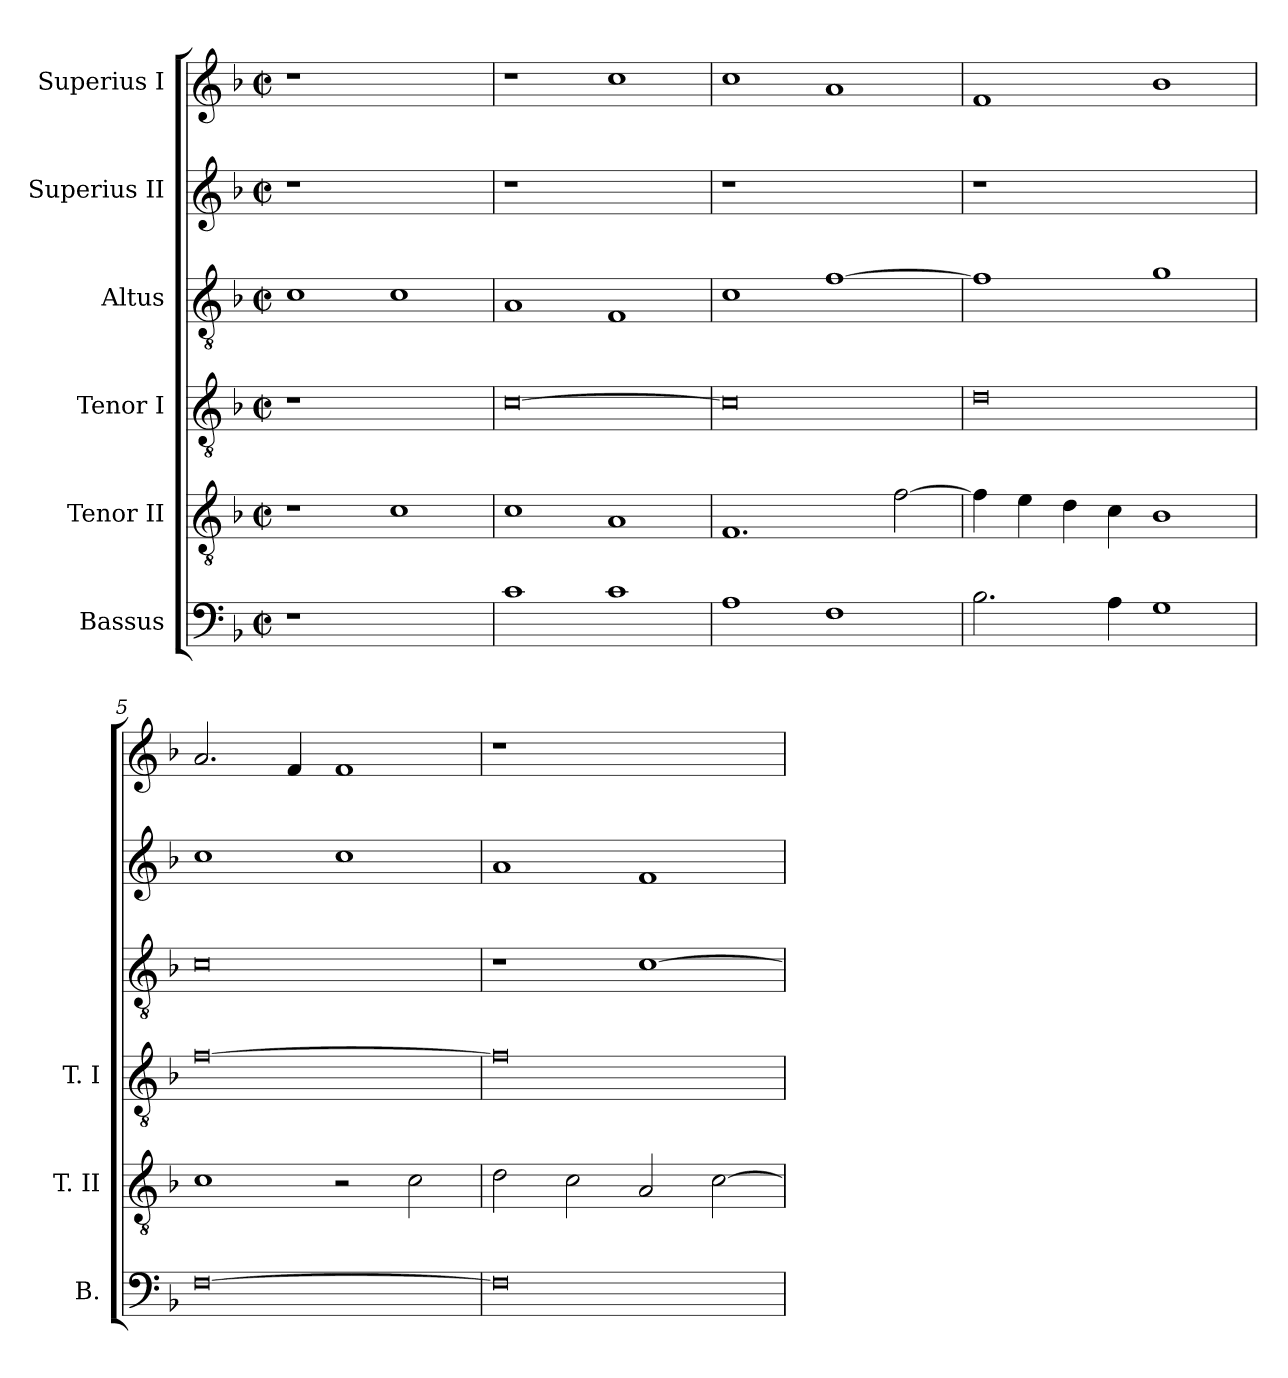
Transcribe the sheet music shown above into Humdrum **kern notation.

**kern	**kern	**kern	**kern	**kern	**kern
*part6	*part5	*part4	*part3	*part2	*part1
*staff6	*staff5	*staff4	*staff3	*staff2	*staff1
*I"Bassus	*I"Tenor II	*I"Tenor I	*I"Altus	*I"Superius II	*I"Superius I
*I'B.	*I'T. II	*I'T. I	*	*	*
!!LO:PB:g=z
*clefF4	*clefGv2	*clefGv2	*clefGv2	*clefG2	*clefG2
*	*ITrd7c12	*ITrd7c12	*ITrd7c12	*	*
*k[b-]	*k[b-]	*k[b-]	*k[b-]	*k[b-]	*k[b-]
*F:	*F:	*F:	*F:	*F:	*F:
*M2/2	*M2/2	*M2/2	*M2/2	*M2/2	*M2/2
*met(c|)	*met(c|)	*met(c|)	*met(c|)	*met(c|)	*met(c|)
=1	=1	=1	=1	=1	=1
!LO:N:vis=1	!	!LO:N:vis=1	!	!LO:N:vis=1	!LO:N:vis=1
1r	1r	1r	1Ci	1r	1r
1ryy	1Ci	1ryy	1Ci	1ryy	1ryy
=2	=2	=2	=2	=2	=2
!	!	!	!	!LO:N:vis=1	!
1ci	1Ci	[>0Ci	1AAi	1r	1r
1ci	1AAi	.	1FFi	1ryy	1cci
=3	=3	=3	=3	=3	=3
!	!	!	!	!LO:N:vis=1	!
1Ai	1.FFi	0Ci]	1Ci	1r	1cci
1Fi	.	.	[>1Fi	1ryy	1ai
.	[>2Fi\	.	.	.	.
=4	=4	=4	=4	=4	=4
!	!	!	!	!LO:N:vis=1	!
2.B-i\	4Fi\]	0Di	1Fi]	1r	1fi
.	4Ei\	.	.	.	.
.	4Di\	.	.	.	.
4Ai\	4Ci\	.	.	.	.
1Gi	1BB-i	.	1Gi	1ryy	1b-i
=5	=5	=5	=5	=5	=5
[>0Fi	1Ci	[>0Fi	0Ci	1cci	2.ai/
.	.	.	.	.	4fi/
.	2r	.	.	1cci	1fi
.	2Ci\	.	.	.	.
!!LO:LB:g=z
=6	=6	=6	=6	=6	=6
!	!	!	!	!	!LO:N:vis=1
0Fi]	2Di\	0Fi]	1r	1ai	1r
.	2Ci\	.	.	.	.
.	2AAi/	.	[>1Ci	1fi	1ryy
.	[>2Ci\	.	.	.	.
=	=	=	=	=	=
*-	*-	*-	*-	*-	*-
